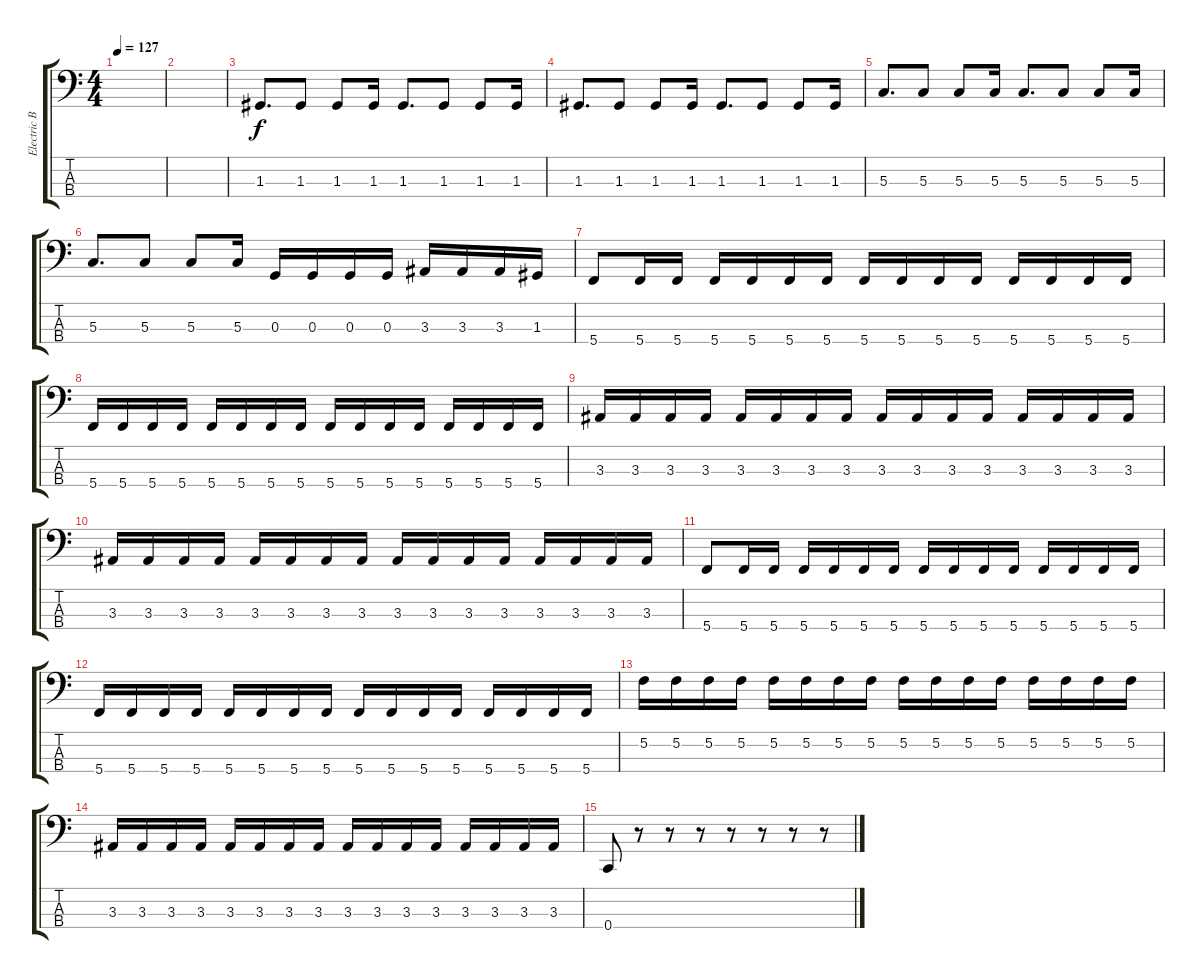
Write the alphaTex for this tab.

\track ("Electric Bass" "Electric B") {instrument electricbasspick}
\staff {score tabs}
\tuning (F2 C2 G1 C1) {hide}
\ts (4 4)
\tempo 127
\clef f4
\ks c
|
|
1.3.8{d} 1.3.8 1.3.8 1.3.16 1.3.8{d} 1.3.8 1.3.8 1.3.16 |
1.3.8{d} 1.3.8 1.3.8 1.3.16 1.3.8{d} 1.3.8 1.3.8 1.3.16 |
5.3.8{d} 5.3.8 5.3.8 5.3.16 5.3.8{d} 5.3.8 5.3.8 5.3.16 |
5.3.8{d} 5.3.8 5.3.8 5.3.16 0.3.16 0.3.16 0.3.16 0.3.16 3.3.16 3.3.16 3.3.16 1.3.16 |
5.4.8 5.4.16 5.4.16 5.4.16 5.4.16 5.4.16 5.4.16 5.4.16 5.4.16 5.4.16 5.4.16 5.4.16 5.4.16 5.4.16 5.4.16 |
5.4.16 5.4.16 5.4.16 5.4.16 5.4.16 5.4.16 5.4.16 5.4.16 5.4.16 5.4.16 5.4.16 5.4.16 5.4.16 5.4.16 5.4.16 5.4.16 |
3.3.16 3.3.16 3.3.16 3.3.16 3.3.16 3.3.16 3.3.16 3.3.16 3.3.16 3.3.16 3.3.16 3.3.16 3.3.16 3.3.16 3.3.16 3.3.16 |
3.3.16 3.3.16 3.3.16 3.3.16 3.3.16 3.3.16 3.3.16 3.3.16 3.3.16 3.3.16 3.3.16 3.3.16 3.3.16 3.3.16 3.3.16 3.3.16 |
5.4.8 5.4.16 5.4.16 5.4.16 5.4.16 5.4.16 5.4.16 5.4.16 5.4.16 5.4.16 5.4.16 5.4.16 5.4.16 5.4.16 5.4.16 |
5.4.16 5.4.16 5.4.16 5.4.16 5.4.16 5.4.16 5.4.16 5.4.16 5.4.16 5.4.16 5.4.16 5.4.16 5.4.16 5.4.16 5.4.16 5.4.16 |
5.2.16 5.2.16 5.2.16 5.2.16 5.2.16 5.2.16 5.2.16 5.2.16 5.2.16 5.2.16 5.2.16 5.2.16 5.2.16 5.2.16 5.2.16 5.2.16 |
3.3.16 3.3.16 3.3.16 3.3.16 3.3.16 3.3.16 3.3.16 3.3.16 3.3.16 3.3.16 3.3.16 3.3.16 3.3.16 3.3.16 3.3.16 3.3.16 |
0.4.8 r.8 r.8 r.8 r.8 r.8 r.8 r.8
